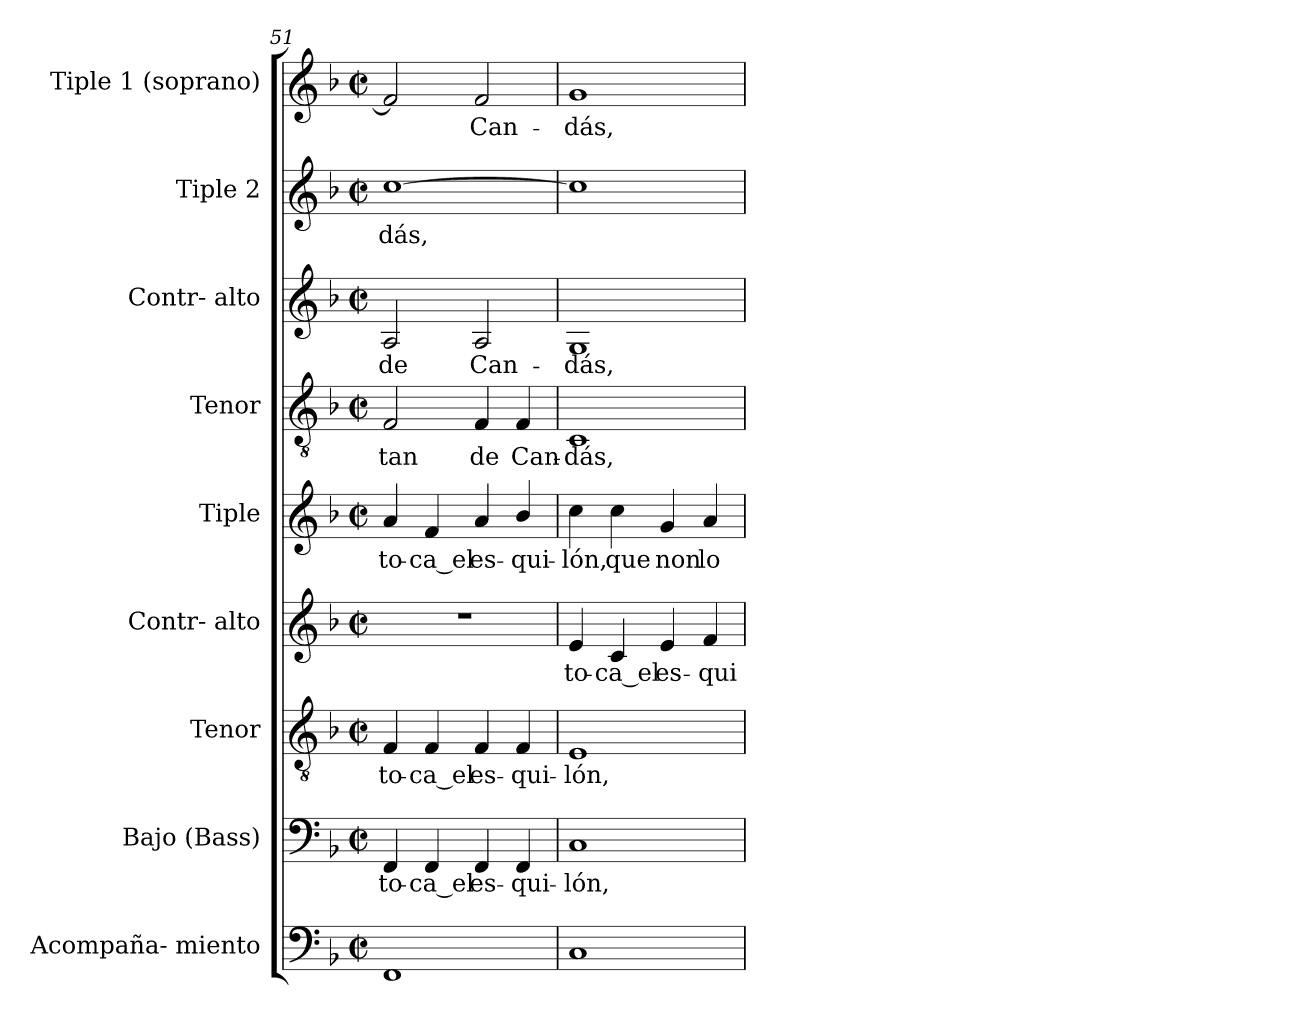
**kern	**kern	**text	**kern	**text	**kern	**text	**kern	**text	**kern	**text	**kern	**text	**kern	**text	**kern	**text
*part9	*part8	*part8	*part7	*part7	*part6	*part6	*part5	*part5	*part4	*part4	*part3	*part3	*part2	*part2	*part1	*part1
*staff9	*staff8	*staff8	*staff7	*staff7	*staff6	*staff6	*staff5	*staff5	*staff4	*staff4	*staff3	*staff3	*staff2	*staff2	*staff1	*staff1
*I"Acompaña- miento	*I"Bajo (Bass)	*	*I"Tenor	*	*I"Contr- alto	*	*I"Tiple	*	*I"Tenor	*	*I"Contr- alto	*	*I"Tiple 2	*	*I"Tiple 1 (soprano)	*
*	*I'B.	*	*I'T.	*	*I'A.	*	*	*	*I'T.	*	*I'A.	*	*	*	*I'S.	*
*clefF4	*clefF4	*	*clefGv2	*	*clefG2	*	*clefG2	*	*clefGv2	*	*clefG2	*	*clefG2	*	*clefG2	*
*	*	*	*ITrd7c12	*	*	*	*	*	*ITrd7c12	*	*	*	*	*	*	*
*k[b-]	*k[b-]	*	*k[b-]	*	*k[b-]	*	*k[b-]	*	*k[b-]	*	*k[b-]	*	*k[b-]	*	*k[b-]	*
*F:	*F:	*	*F:	*	*F:	*	*F:	*	*F:	*	*F:	*	*F:	*	*F:	*
*M2/2	*M2/2	*	*M2/2	*	*M2/2	*	*M2/2	*	*M2/2	*	*M2/2	*	*M2/2	*	*M2/2	*
*met(c|)	*met(c|)	*	*met(c|)	*	*met(c|)	*	*met(c|)	*	*met(c|)	*	*met(c|)	*	*met(c|)	*	*met(c|)	*
=51	=51	=51	=51	=51	=51	=51	=51	=51	=51	=51	=51	=51	=51	=51	=51	=51
!	!	!LO:LY:b:color=#000000	!	!	!	!	!	!	!	!	!	!	!	!	!	!
!	!	!	!	!LO:LY:b:color=#000000	!	!	!	!	!	!	!	!	!	!	!	!
!	!	!	!	!	!	!	!	!LO:LY:b:color=#000000	!	!	!	!	!	!	!	!
!	!	!	!	!	!	!	!	!	!	!LO:LY:b:color=#000000	!	!	!	!	!	!
!	!	!	!	!	!	!	!	!	!	!	!	!LO:LY:b:color=#000000	!	!	!	!
!	!	!	!	!	!	!	!	!	!	!	!	!	!	!LO:LY:b:color=#000000	!	!
1FFi	4FFi/	to-	4FFi/	to-	1r	.	4ai/	to-	2FFi/	-tan	2Ai/	de	[1cci	-dás,	2fi/]	.
!	!	!LO:LY:b:color=#000000	!	!	!	!	!	!	!	!	!	!	!	!	!	!
!	!	!	!	!LO:LY:b:color=#000000	!	!	!	!	!	!	!	!	!	!	!	!
!	!	!	!	!	!	!	!	!LO:LY:b:color=#000000	!	!	!	!	!	!	!	!
.	4FFi/	-ca_el	4FFi/	-ca_el	.	.	4fi/	-ca_el	.	.	.	.	.	.	.	.
!	!	!LO:LY:b:color=#000000	!	!	!	!	!	!	!	!	!	!	!	!	!	!
!	!	!	!	!LO:LY:b:color=#000000	!	!	!	!	!	!	!	!	!	!	!	!
!	!	!	!	!	!	!	!	!LO:LY:b:color=#000000	!	!	!	!	!	!	!	!
!	!	!	!	!	!	!	!	!	!	!LO:LY:b:color=#000000	!	!	!	!	!	!
!	!	!	!	!	!	!	!	!	!	!	!	!LO:LY:b:color=#000000	!	!	!	!
!	!	!	!	!	!	!	!	!	!	!	!	!	!	!	!	!LO:LY:b:color=#000000
.	4FFi/	es-	4FFi/	es-	.	.	4ai/	es-	4FFi/	de	2Ai/	Can-	.	.	2fi/	Can-
!	!	!LO:LY:b:color=#000000	!	!	!	!	!	!	!	!	!	!	!	!	!	!
!	!	!	!	!LO:LY:b:color=#000000	!	!	!	!	!	!	!	!	!	!	!	!
!	!	!	!	!	!	!	!	!LO:LY:b:color=#000000	!	!	!	!	!	!	!	!
!	!	!	!	!	!	!	!	!	!	!LO:LY:b:color=#000000	!	!	!	!	!	!
.	4FFi/	-qui-	4FFi/	-qui-	.	.	4b-i/	-qui-	4FFi/	Can-	.	.	.	.	.	.
=52	=52	=52	=52	=52	=52	=52	=52	=52	=52	=52	=52	=52	=52	=52	=52	=52
!	!	!LO:LY:b:color=#000000	!	!	!	!	!	!	!	!	!	!	!	!	!	!
!	!	!	!	!LO:LY:b:color=#000000	!	!	!	!	!	!	!	!	!	!	!	!
!	!	!	!	!	!	!LO:LY:b:color=#000000	!	!	!	!	!	!	!	!	!	!
!	!	!	!	!	!	!	!	!LO:LY:b:color=#000000	!	!	!	!	!	!	!	!
!	!	!	!	!	!	!	!	!	!	!LO:LY:b:color=#000000	!	!	!	!	!	!
!	!	!	!	!	!	!	!	!	!	!	!	!LO:LY:b:color=#000000	!	!	!	!
!	!	!	!	!	!	!	!	!	!	!	!	!	!	!	!	!LO:LY:b:color=#000000
1Ci	1Ci	-lón,	1EEi	-lón,	4ei/	to-	4cci\	-lón,	1CCi	-dás,	1Gi	-dás,	1cci]	.	1gi	-dás,
!	!	!	!	!	!	!LO:LY:b:color=#000000	!	!	!	!	!	!	!	!	!	!
!	!	!	!	!	!	!	!	!LO:LY:b:color=#000000	!	!	!	!	!	!	!	!
.	.	.	.	.	4ci/	-ca_el	4cci\	que	.	.	.	.	.	.	.	.
!	!	!	!	!	!	!LO:LY:b:color=#000000	!	!	!	!	!	!	!	!	!	!
!	!	!	!	!	!	!	!	!LO:LY:b:color=#000000	!	!	!	!	!	!	!	!
.	.	.	.	.	4ei/	es-	4gi/	non	.	.	.	.	.	.	.	.
!	!	!	!	!	!	!LO:LY:b:color=#000000	!	!	!	!	!	!	!	!	!	!
!	!	!	!	!	!	!	!	!LO:LY:b:color=#000000	!	!	!	!	!	!	!	!
.	.	.	.	.	4fi/	-qui-	4ai/	lo	.	.	.	.	.	.	.	.
=	=	=	=	=	=	=	=	=	=	=	=	=	=	=	=	=
*-	*-	*-	*-	*-	*-	*-	*-	*-	*-	*-	*-	*-	*-	*-	*-	*-
